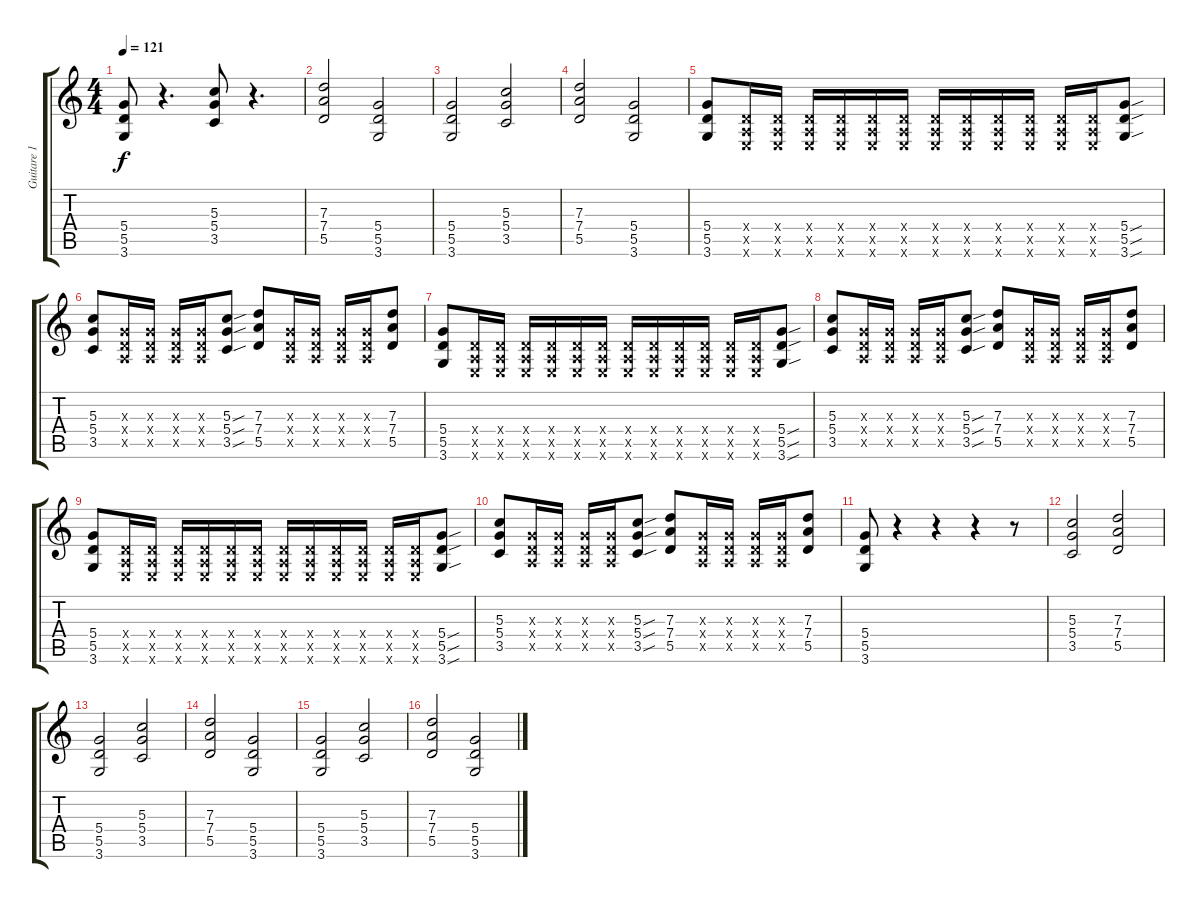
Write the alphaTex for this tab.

\track ("Guitare 1" "Guitare 1") {instrument overdrivenguitar}
\staff {score tabs}
\tuning (E4 B3 G3 D3 A2 E2) {hide}
\ts (4 4)
\tempo 121
\clef g2
\ks c
(5.4 5.5 3.6).8{dy f} r.4{d} (5.3 5.4 3.5).8 r.4{d} |
(7.3 7.4 5.5).2 (5.4 5.5 3.6).2 |
(5.4 5.5 3.6).2 (5.3 5.4 3.5).2 |
(7.3 7.4 5.5).2 (5.4 5.5 3.6).2 |
(5.4 5.5 3.6).8 (0.4{x} 0.5{x} 0.6{x}).16 (0.4{x} 0.5{x} 0.6{x}).16 (0.4{x} 0.5{x} 0.6{x}).16 (0.4{x} 0.5{x} 0.6{x}).16 (0.4{x} 0.5{x} 0.6{x}).16 (0.4{x} 0.5{x} 0.6{x}).16 (0.4{x} 0.5{x} 0.6{x}).16 (0.4{x} 0.5{x} 0.6{x}).16 (0.4{x} 0.5{x} 0.6{x}).16 (0.4{x} 0.5{x} 0.6{x}).16 (0.4{x} 0.5{x} 0.6{x}).16 (0.4{x} 0.5{x} 0.6{x}).16 (5.4{sou} 5.5{sou} 3.6{sou}).8 |
(5.3 5.4 3.5).8 (0.3{x} 0.4{x} 0.5{x}).16 (0.3{x} 0.4{x} 0.5{x}).16 (0.3{x} 0.4{x} 0.5{x}).16 (0.3{x} 0.4{x} 0.5{x}).16 (5.3{sou} 5.4{sou} 3.5{sou}).8 (7.3 7.4 5.5).8 (0.3{x} 0.4{x} 0.5{x}).16 (0.3{x} 0.4{x} 0.5{x}).16 (0.3{x} 0.4{x} 0.5{x}).16 (0.3{x} 0.4{x} 0.5{x}).16 (7.3 7.4 5.5).8 |
(5.4 5.5 3.6).8 (0.4{x} 0.5{x} 0.6{x}).16 (0.4{x} 0.5{x} 0.6{x}).16 (0.4{x} 0.5{x} 0.6{x}).16 (0.4{x} 0.5{x} 0.6{x}).16 (0.4{x} 0.5{x} 0.6{x}).16 (0.4{x} 0.5{x} 0.6{x}).16 (0.4{x} 0.5{x} 0.6{x}).16 (0.4{x} 0.5{x} 0.6{x}).16 (0.4{x} 0.5{x} 0.6{x}).16 (0.4{x} 0.5{x} 0.6{x}).16 (0.4{x} 0.5{x} 0.6{x}).16 (0.4{x} 0.5{x} 0.6{x}).16 (5.4{sou} 5.5{sou} 3.6{sou}).8 |
(5.3 5.4 3.5).8 (0.3{x} 0.4{x} 0.5{x}).16 (0.3{x} 0.4{x} 0.5{x}).16 (0.3{x} 0.4{x} 0.5{x}).16 (0.3{x} 0.4{x} 0.5{x}).16 (5.3{sou} 5.4{sou} 3.5{sou}).8 (7.3 7.4 5.5).8 (0.3{x} 0.4{x} 0.5{x}).16 (0.3{x} 0.4{x} 0.5{x}).16 (0.3{x} 0.4{x} 0.5{x}).16 (0.3{x} 0.4{x} 0.5{x}).16 (7.3 7.4 5.5).8 |
(5.4 5.5 3.6).8 (0.4{x} 0.5{x} 0.6{x}).16 (0.4{x} 0.5{x} 0.6{x}).16 (0.4{x} 0.5{x} 0.6{x}).16 (0.4{x} 0.5{x} 0.6{x}).16 (0.4{x} 0.5{x} 0.6{x}).16 (0.4{x} 0.5{x} 0.6{x}).16 (0.4{x} 0.5{x} 0.6{x}).16 (0.4{x} 0.5{x} 0.6{x}).16 (0.4{x} 0.5{x} 0.6{x}).16 (0.4{x} 0.5{x} 0.6{x}).16 (0.4{x} 0.5{x} 0.6{x}).16 (0.4{x} 0.5{x} 0.6{x}).16 (5.4{sou} 5.5{sou} 3.6{sou}).8 |
(5.3 5.4 3.5).8 (0.3{x} 0.4{x} 0.5{x}).16 (0.3{x} 0.4{x} 0.5{x}).16 (0.3{x} 0.4{x} 0.5{x}).16 (0.3{x} 0.4{x} 0.5{x}).16 (5.3{sou} 5.4{sou} 3.5{sou}).8 (7.3 7.4 5.5).8 (0.3{x} 0.4{x} 0.5{x}).16 (0.3{x} 0.4{x} 0.5{x}).16 (0.3{x} 0.4{x} 0.5{x}).16 (0.3{x} 0.4{x} 0.5{x}).16 (7.3 7.4 5.5).8 |
(5.4 5.5 3.6).8 r.4 r.4 r.4 r.8 |
(5.3 5.4 3.5).2 (7.3 7.4 5.5).2 |
(5.4 5.5 3.6).2 (5.3 5.4 3.5).2 |
(7.3 7.4 5.5).2 (5.4 5.5 3.6).2 |
(5.4 5.5 3.6).2 (5.3 5.4 3.5).2 |
(7.3 7.4 5.5).2 (5.4 5.5 3.6).2
